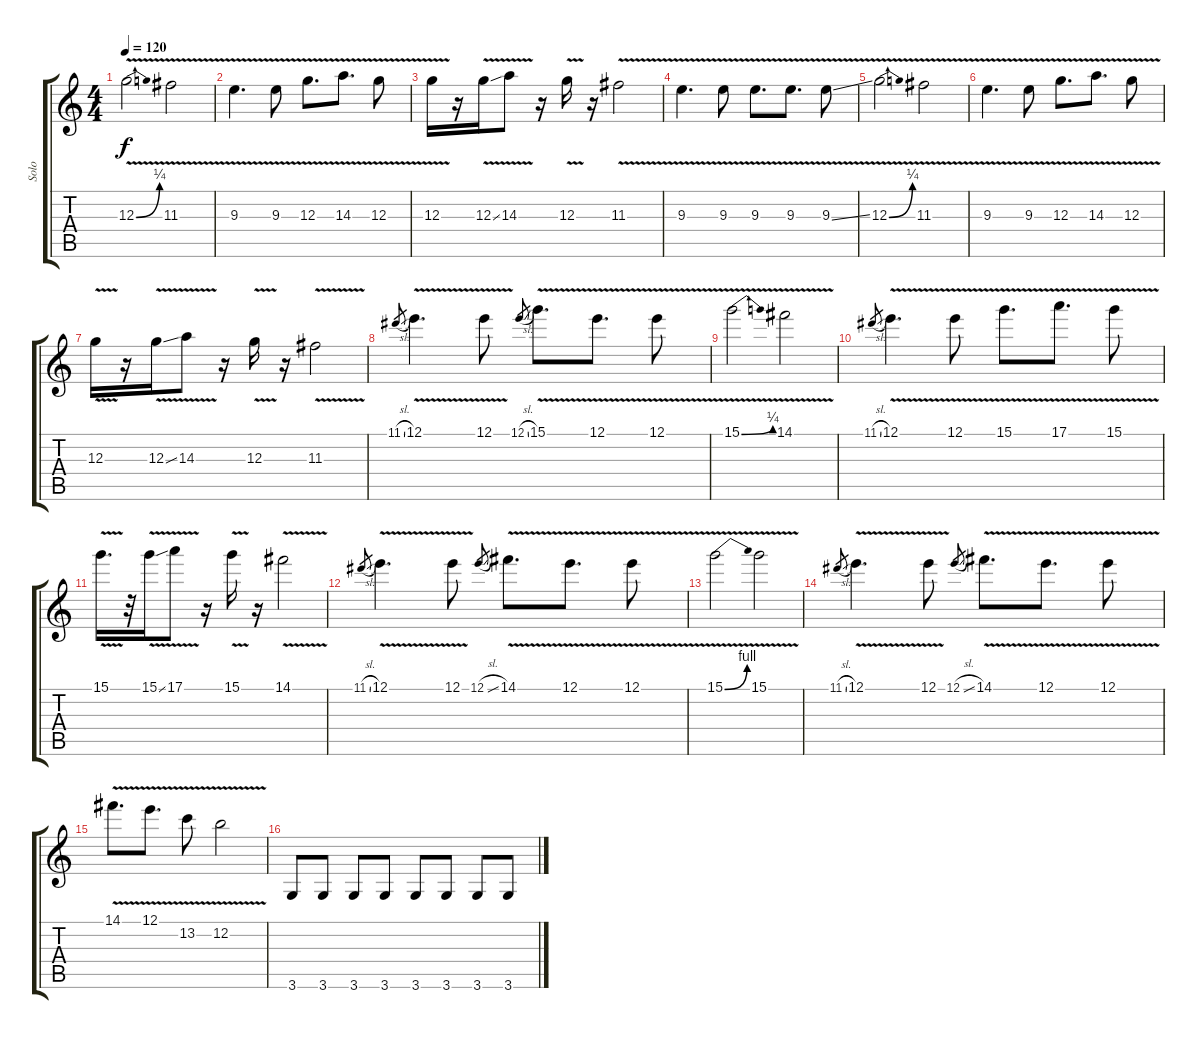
\track ("Solo" "Solo") {instrument distortionguitar}
\staff {score tabs}
\tuning (E4 B3 G3 D3 A2 E2) {hide}
\ts (4 4)
\tempo 120
\clef g2
\ks c
12.3{be (bend 0 0 60 1) v}.2{dy f} 11.3{v}.2 |
9.3{v}.4{d} 9.3{v}.8 12.3{v}.8{d} 14.3{v}.8{d} 12.3{v}.8 |
12.3{v}.16 r.16 12.3{v ss}.16 14.3{v}.8 r.16 12.3{v}.16 r.16 11.3{v}.2 |
9.3{v}.4{d} 9.3{v}.8 9.3{v}.8{d} 9.3{v}.8{d} 9.3{v ss}.8 |
12.3{be (bend 0 0 60 1) v}.2 11.3{v}.2 |
9.3{v}.4{d} 9.3{v}.8 12.3{v}.8{d} 14.3{v}.8{d} 12.3{v}.8 |
12.3{v}.16 r.16 12.3{v ss}.16 14.3{v}.8 r.16 12.3{v}.16 r.16 11.3{v}.2 |
11.1{sl}.8{gr} 12.1{v}.4{d} 12.1{v}.8 12.1{sl}.8{gr} 15.1{v}.8{d} 12.1{v}.8{d} 12.1{v}.8 |
15.1{be (bend 0 0 60 1) v}.2 14.1{v}.2 |
11.1{sl}.8{gr} 12.1{v}.4{d} 12.1{v}.8 15.1{v}.8{d} 17.1{v}.8{d} 15.1{v}.8 |
15.1{v}.16{d} r.32 15.1{v ss}.16 17.1{v}.8 r.16 15.1{v}.16 r.16 14.1{v}.2 |
11.1{sl}.8{gr} 12.1{v}.4{d} 12.1{v}.8 12.1{sl}.8{gr} 14.1{v}.8{d} 12.1{v}.8{d} 12.1{v}.8 |
15.1{be (bend 0 0 60 4) v}.2 15.1{v}.2 |
11.1{sl}.8{gr} 12.1{v}.4{d} 12.1{v}.8 12.1{sl}.8{gr} 14.1{v}.8{d} 12.1{v}.8{d} 12.1{v}.8 |
14.1{v}.8{d} 12.1{v}.8{d} 13.2{v}.8 12.2{v}.2 |
3.6.8 3.6.8 3.6.8 3.6.8 3.6.8 3.6.8 3.6.8 3.6.8
